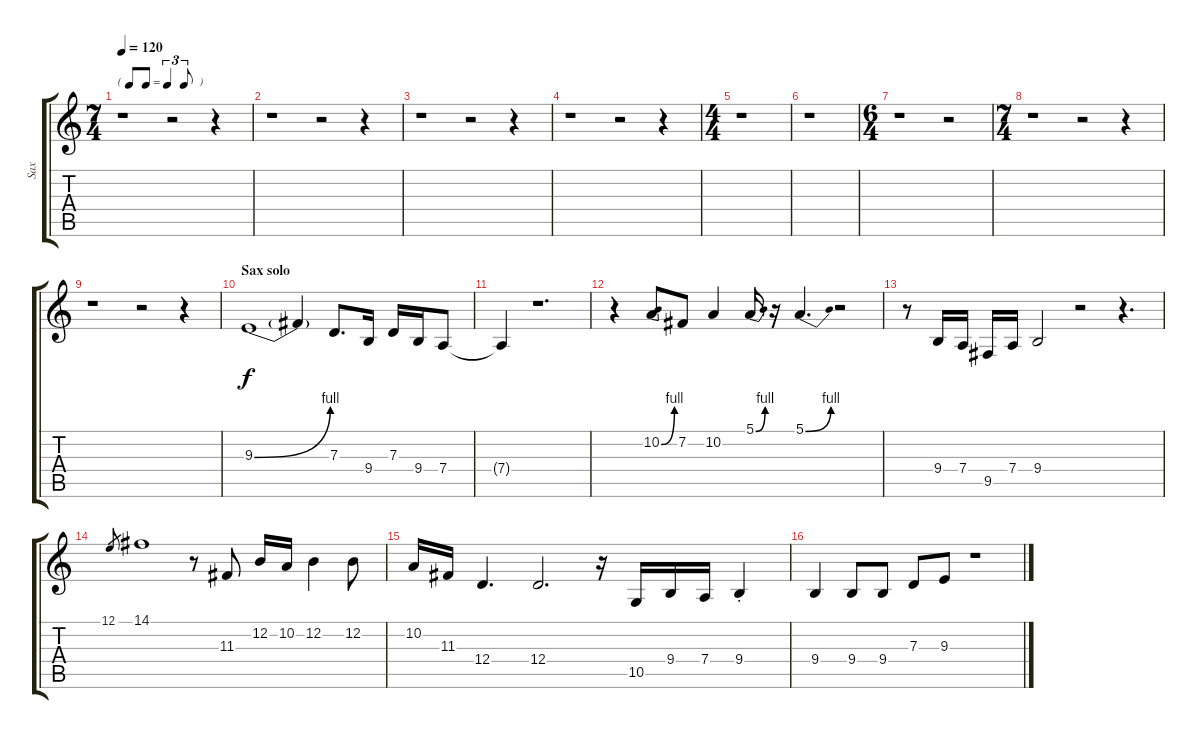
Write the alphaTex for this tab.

\track ("Sax" "Sax") {instrument altosax}
\staff {score tabs}
\tuning (E4 B3 G3 D3 A2 E2) {hide}
\ts (7 4)
\tf triplet8th
\tempo 120
\clef g2
\ks c
r.1{dy f} r.2 r.4 |
r.1 r.2 r.4 |
r.1 r.2 r.4 |
r.1 r.2 r.4 |
\ts (4 4)
r.1 |
r.1 |
\ts (6 4)
r.1 r.2 |
\ts (7 4)
r.1 r.2 r.4 |
r.1 r.2 r.4 |
\section ("" "Sax solo")
9.3{be (bend 0 0 60 4)}.1 9.3{t}.4 7.3.8{d} 9.4.16 7.3.16 9.4.16 7.4.8 |
7.4{t}.4 r.1{d} |
r.4 10.2{be (bend 0 0 60 4)}.8 7.2.8 10.2.4 5.1{be (bend 0 0 60 4)}.16 r.16 5.1{be (bend 0 0 60 4)}.4{d} r.2 |
r.8 9.4.16 7.4.16 9.5.16 7.4.16 9.4.2 r.2 r.4{d} |
12.1.8{gr} 14.1.1 r.8 11.3.8 12.2.16 10.2.16 12.2.4 12.2.8 |
10.2.16 11.3.16 12.4.4{d} 12.4.2{d} r.16 10.5.16 9.4.16 7.4.16 9.4{st}.4 |
9.4.4 9.4.8 9.4.8 7.3.8 9.3.8 r.1
